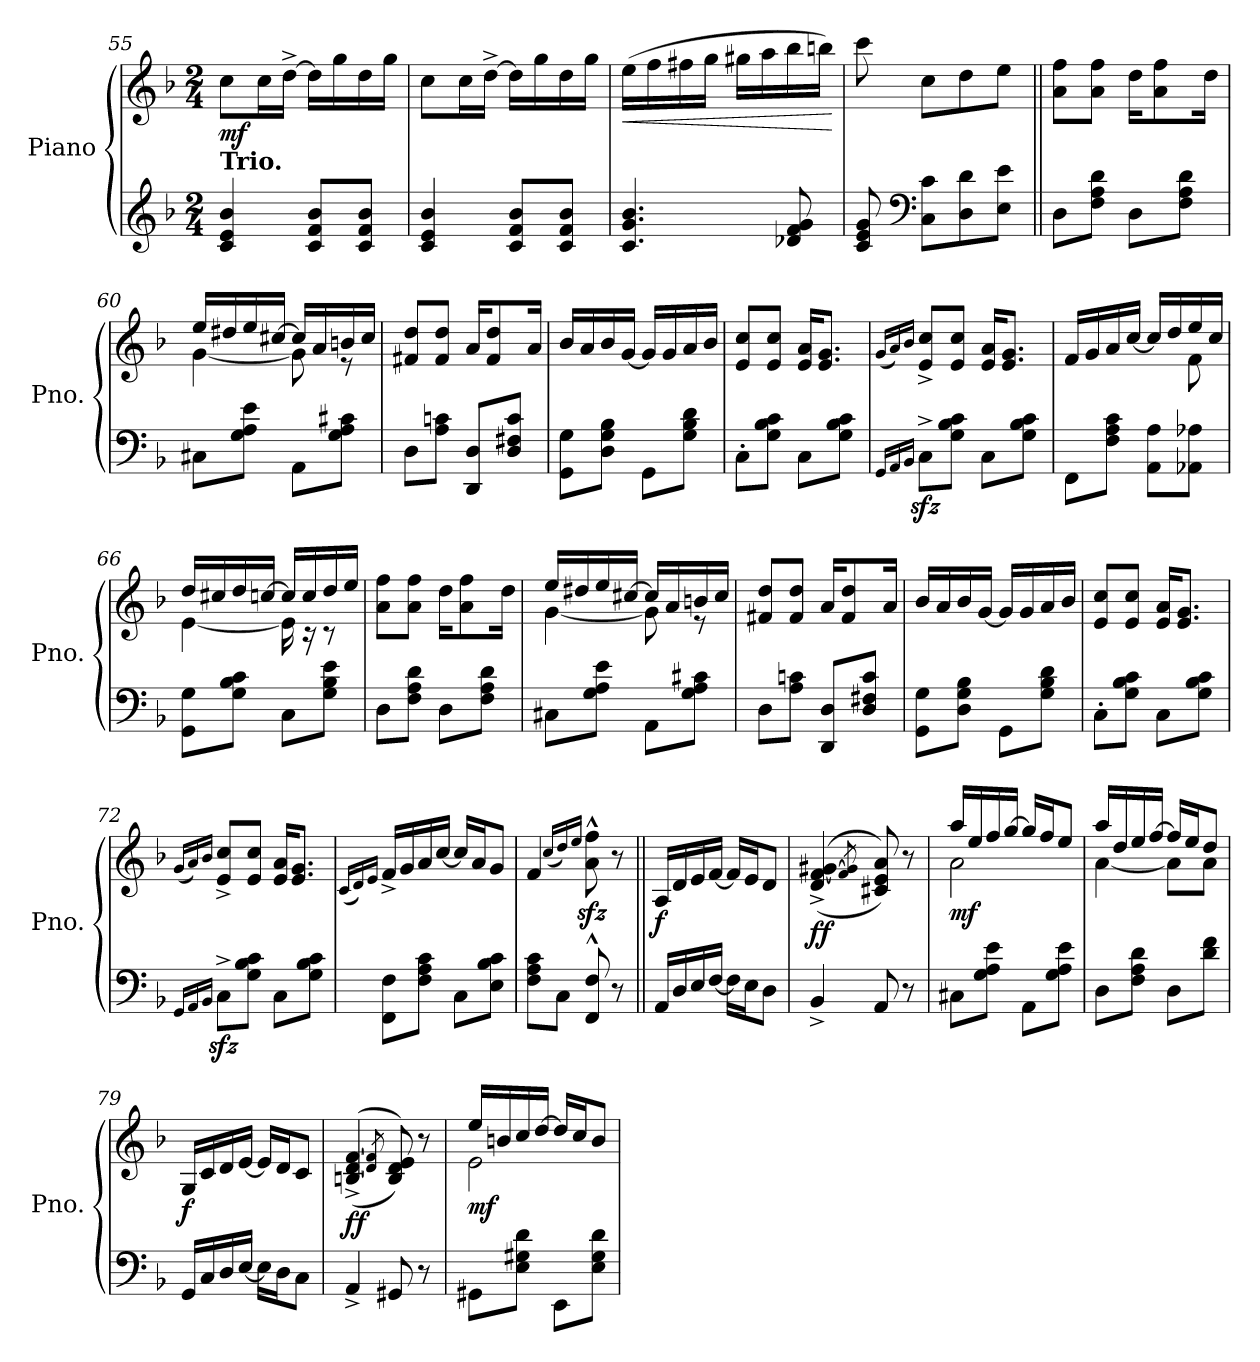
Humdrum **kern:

**kern	**kern	**dynam
*part1	*part1	*part1
*staff2	*staff1	*staff1/2
*I"Piano	*	*
*I'Pno.	*	*
!!LO:LB:g=z
*clefG2	*clefG2	*
*k[b-]	*k[b-]	*
*M2/4	*M2/4	*
=55	=55	=55
!	!LO:TX:b:B:t=Trio.	!
!	!	!LO:DY:b
4c/ 4e/ 4b-/	8cc\L	mf
.	16cc\L	.
.	[16dd^\JJ	.
8c/ 8f/ 8b-/L	16dd\LL]	.
.	16gg\	.
8c/ 8f/ 8b-/J	16dd\	.
.	16gg\JJ	.
=56	=56	=56
4c/ 4e/ 4b-/	8cc\L	.
.	16cc\L	.
.	[16dd^\JJ	.
8c/ 8f/ 8b-/L	16dd\LL]	.
.	16gg\	.
8c/ 8f/ 8b-/J	16dd\	.
.	16gg\JJ	.
=57	=57	=57
!	!	!LO:HP:b
4.c/ 4.g/ 4.b-/	(>16ee\LL	<
.	16ff\	.
.	16ff#X\	.
.	16gg\JJ	.
.	16gg#X\LL	.
.	16aa\	.
8d-X/ 8f/ 8g/	16bb-\	.
.	16bbn\JJ)	.
.	.	[
=58	=58	=58
8c/ 8e/ 8g/	8ccc\	.
*clefF4	*	*
8C\ 8c\L	8cc\L	.
8D\ 8d\	8dd\	.
8E\ 8e\J	8ee\J	.
=59||	=59||	=59||
8D\L	8a\ 8ff\L	.
8F\ 8A\ 8d\J	8a\ 8ff\J	.
8D\L	16dd\KL	.
.	8a\ 8ff\	.
8F\ 8A\ 8d\J	.	.
.	16dd\Jk	.
!!LO:LB:g=z
=60	=60	=60
*	*^	*
8C#X\L	16ee/LL	[4g\	.
.	16dd#X/	.	.
8G\ 8A\ 8e\J	16ee/	.	.
.	[16cc#X/JJ	.	.
8AA\L	16cc#/LL]	8g\]	.
.	16a/	.	.
8G\ 8A\ 8c#X\J	16bn/	8r	.
.	16cc#/JJ	.	.
*	*v	*v	*
=61	=61	=61
8D\L	8f#X/ 8dd/L	.
8A\ 8cn\J	8f#/ 8dd/J	.
8DD/ 8D/L	16a/KL	.
.	8f#/ 8dd/	.
8D/ 8F#X/ 8c/J	.	.
.	16a/Jk	.
=62	=62	=62
8GG\ 8G\L	16b-/LL	.
.	16a/	.
8D\ 8G\ 8B-\J	16b-/	.
.	[16g/JJ	.
8GG\L	16g/LL]	.
.	16g/	.
8G\ 8B-\ 8d\J	16a/	.
.	16b-/JJ	.
=63	=63	=63
8C'\L	8e/ 8cc/L	.
8G\ 8B-\ 8c\J	8e/ 8cc/J	.
8C\L	16e/ 16a/KL	.
.	8.e/ 8.g/J	.
8G\ 8B-\ 8c\J	.	.
=64	=64	=64
16qGG/LL	(<16qg/LL	.
16qAA/	16qa/)	.
16qBB-/JJ	16qb-/JJ	.
8Czz>^\L	8e/^ 8cc/^L	.
8G\ 8B-\ 8c\J	8e/ 8cc/J	.
8C\L	16e/ 16a/KL	.
.	8.e/ 8.g/J	.
8G\ 8B-\ 8c\J	.	.
!!LO:LB:g=z
=65	=65	=65
*	*^	*
8FF\L	16f/LL	4.ryy	.
.	16g/	.	.
8F\ 8A\ 8c\J	16a/	.	.
.	[16cc/JJ	.	.
8AA\ 8A\L	16cc/LL]	.	.
.	16dd/	.	.
8AA-X\ 8A-X\J	16ee/	8f\	.
.	16cc/JJ	.	.
=66	=66	=66	=66
8GG\ 8G\L	16dd/LL	[4e\	.
.	16cc#X/	.	.
8G\ 8B-\ 8c\J	16dd/	.	.
.	[16ccn/JJ	.	.
8C\L	16cc/LL]	16e\]	.
.	16cc/	16r	.
8G\ 8B-\ 8e\J	16dd/	8r	.
.	16ee/JJ	.	.
*	*v	*v	*
=67	=67	=67
8D\L	8a\ 8ff\L	.
8F\ 8A\ 8d\J	8a\ 8ff\J	.
8D\L	16dd\KL	.
.	8a\ 8ff\	.
8F\ 8A\ 8d\J	.	.
.	16dd\Jk	.
=68	=68	=68
*	*^	*
8C#X\L	16ee/LL	[4g\	.
.	16dd#X/	.	.
8G\ 8A\ 8e\J	16ee/	.	.
.	[16cc#X/JJ	.	.
8AA\L	16cc#/LL]	8g\]	.
.	16a/	.	.
8G\ 8A\ 8c#X\J	16bn/	8r	.
.	16cc#/JJ	.	.
*	*v	*v	*
=69	=69	=69
8D\L	8f#X/ 8dd/L	.
8A\ 8cn\J	8f#/ 8dd/J	.
8DD/ 8D/L	16a/KL	.
.	8f#/ 8dd/	.
8D/ 8F#X/ 8c/J	.	.
.	16a/Jk	.
!!LO:LB:g=z
=70	=70	=70
8GG\ 8G\L	16b-/LL	.
.	16a/	.
8D\ 8G\ 8B-\J	16b-/	.
.	[16g/JJ	.
8GG\L	16g/LL]	.
.	16g/	.
8G\ 8B-\ 8d\J	16a/	.
.	16b-/JJ	.
=71	=71	=71
8C'\L	8e/ 8cc/L	.
8G\ 8B-\ 8c\J	8e/ 8cc/J	.
8C\L	16e/ 16a/KL	.
.	8.e/ 8.g/J	.
8G\ 8B-\ 8c\J	.	.
=72	=72	=72
16qGG/LL	(<16qg/LL	.
16qAA/	16qa/)	.
16qBB-/JJ	16qb-/JJ	.
8Czz>^\L	8e/^ 8cc/^L	.
8G\ 8B-\ 8c\J	8e/ 8cc/J	.
8C\L	16e/ 16a/KL	.
.	8.e/ 8.g/J	.
8G\ 8B-\ 8c\J	.	.
=73	=73	=73
.	(<16qc/LL	.
.	16qd/)	.
.	16qe/JJ	.
8FF\ 8F\L	16f^/LL	.
.	16g/	.
8F\ 8A\ 8c\J	16a/	.
.	[16cc/JJ	.
8C\L	16cc/LL]	.
.	16a/J	.
8E\ 8B-\ 8c\J	8g/J	.
=74	=74	=74
8F\ 8A\ 8c\L	4f/	.
8C\J	.	.
.	(<16qcc/LL	.
.	16qdd/)	.
.	16qee/JJ	.
8FF/^^ 8F/^^	8a\zz<^^ 8ff\zz<^^	.
8r	8r	.
!!LO:PB:g=z
=75||	=75||	=75||
!	!	!LO:DY:b
16AA/LL	16A/LL	f
16D/	16d/	.
16E/	16e/	.
[16F/JJ	[16f/JJ	.
16F\LL]	16f/LL]	.
16E\J	16e/J	.
8D\J	8d/J	.
=76	=76	=76
!	!	!LO:DY:b
4BB-^/	(<(<4d/^ [4f/^ [4g#X/^	ff
.	8qf/] 8qg#/]	.
8AA/	8c#X/ 8e/ 8a/))	.
8r	8r	.
=77	=77	=77
*	*^	*
!	!	!	!LO:DY:b
8C#X\L	16aa/LL	2a\	mf
.	16ee/	.	.
8G\ 8A\ 8e\J	16ff/	.	.
.	[16gg/JJ	.	.
8AA\L	16gg/LL]	.	.
.	16ff/J	.	.
8G\ 8A\ 8e\J	8ee/J	.	.
=78	=78	=78	=78
8D\L	16aa/LL	[4a\	.
.	16dd/	.	.
8F\ 8A\ 8d\J	16ee/	.	.
.	[16ff/JJ	.	.
8D\L	16ff/LL]	8a\L]	.
.	16ee/J	.	.
8d\ 8f\J	8dd/J	8a\J	.
=79	=79	=79	=79
!	!	!	!LO:DY:b
*	*v	*v	*
16GG/LL	16G/LL	f
16C/	16c/	.
16D/	16d/	.
[16E/JJ	[16e/JJ	.
16E\LL]	16e/LL]	.
16D\J	16d/J	.
8C\J	8c/J	.
!!LO:LB:g=z
=80	=80	=80
!	!	!LO:DY:b
4AA^/	(<(<4Bn/^ [4d/^ [4f/^	ff
.	8qd/] 8qf/]	.
8GG#X/	8B/ 8d/ 8e/))	.
8r	8r	.
=81	=81	=81
*	*^	*
!	!	!	!LO:DY:b
8GG#X\L	16ee/LL	2e\	mf
.	16bn/	.	.
8E\ 8G#X\ 8d\J	16cc/	.	.
.	[16dd/JJ	.	.
8EE\L	16dd/LL]	.	.
.	16cc/J	.	.
8E\ 8G#\ 8d\J	8b/J	.	.
*	*v	*v	*
=	=	=
*-	*-	*-
